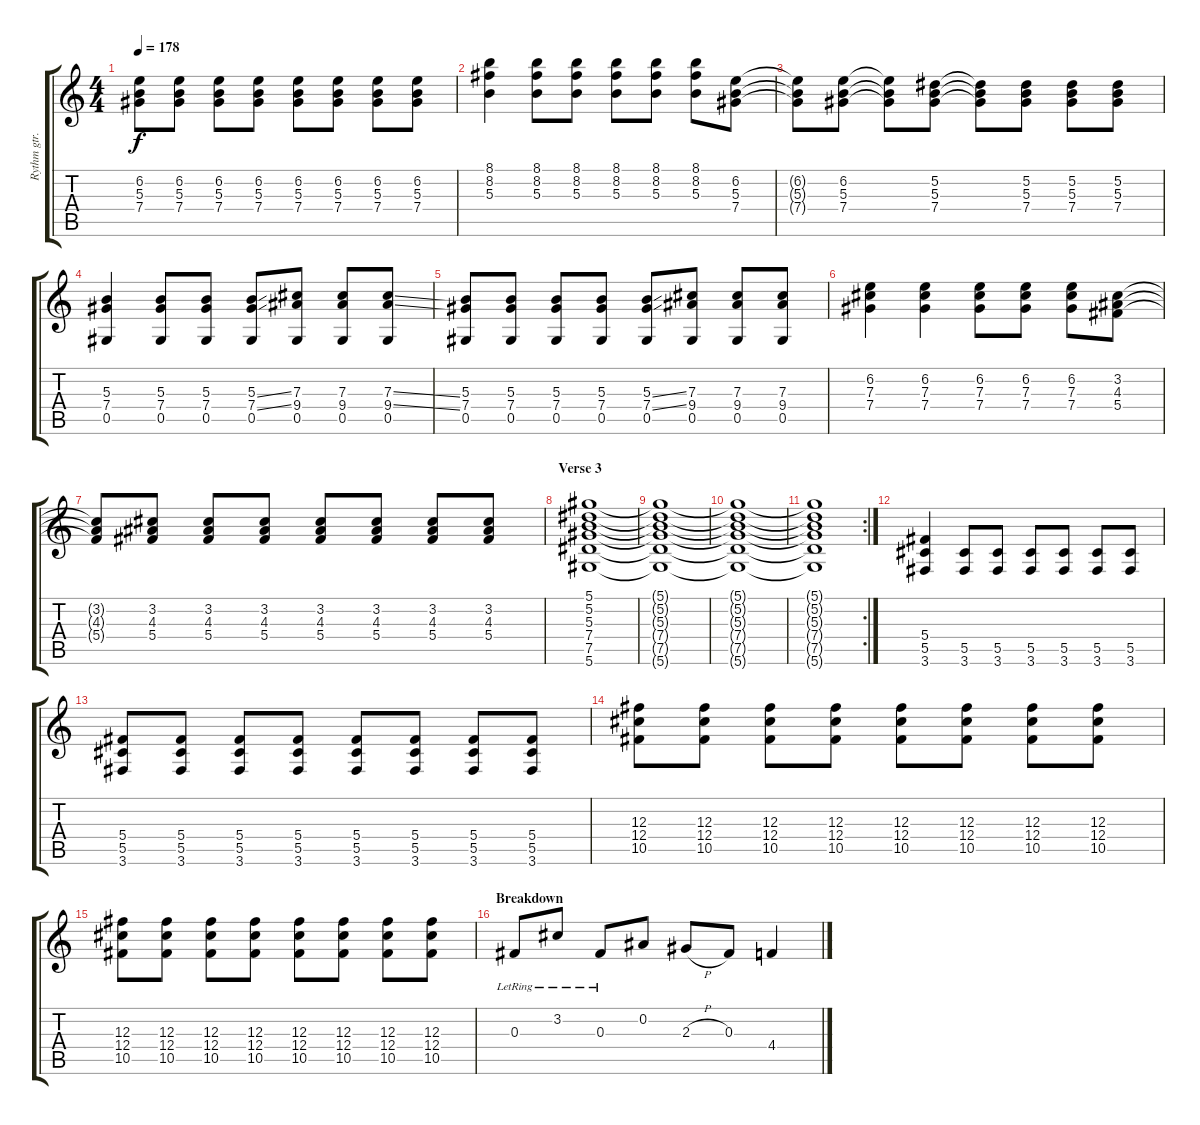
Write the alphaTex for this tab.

\track ("Rythm gtr." "Rythm gtr.") {instrument distortionguitar}
\staff {score tabs}
\tuning (Eb4 Bb3 Gb3 Db3 Ab2 Eb2) {hide}
\ts (4 4)
\tempo 178
\clef g2
\ks c
(6.2{t} 5.3{t} 7.4{t}).8{dy f} (6.2 5.3 7.4).8 (6.2 5.3 7.4).8 (6.2 5.3 7.4).8 (6.2 5.3 7.4).8 (6.2 5.3 7.4).8 (6.2 5.3 7.4).8 (6.2 5.3 7.4).8 |
(8.1 8.2 5.3).4 (8.1 8.2 5.3).8 (8.1 8.2 5.3).8 (8.1 8.2 5.3).8 (8.1 8.2 5.3).8 (8.1 8.2 5.3).8 (6.2 5.3 7.4).8 |
(6.2{t} 5.3{t} 7.4{t}).8 (6.2 5.3 7.4).8 (6.2{t} 5.3{t} 7.4{t}).8 (5.2 5.3 7.4).8 (5.2{t} 5.3{t} 7.4{t}).8 (5.2 5.3 7.4).8 (5.2 5.3 7.4).8 (5.2 5.3 7.4).8 |
(5.3 7.4 0.5).4 (5.3 7.4 0.5).8 (5.3 7.4 0.5).8 (5.3{ss} 7.4{ss} 0.5).8 (7.3 9.4 0.5).8 (7.3 9.4 0.5).8 (7.3{ss} 9.4{ss} 0.5).8 |
(5.3 7.4 0.5).8 (5.3 7.4 0.5).8 (5.3 7.4 0.5).8 (5.3 7.4 0.5).8 (5.3{ss} 7.4{ss} 0.5).8 (7.3 9.4 0.5).8 (7.3 9.4 0.5).8 (7.3 9.4 0.5).8 |
(6.2 7.3 7.4).4 (6.2 7.3 7.4).4 (6.2 7.3 7.4).8 (6.2 7.3 7.4).8 (6.2 7.3 7.4).8 (3.2 4.3 5.4).8 |
(3.2{t} 4.3{t} 5.4{t}).8 (3.2 4.3 5.4).8 (3.2 4.3 5.4).8 (3.2 4.3 5.4).8 (3.2 4.3 5.4).8 (3.2 4.3 5.4).8 (3.2 4.3 5.4).8 (3.2 4.3 5.4).8 |
\section ("" "Verse 3")
(5.1 5.2 5.3 7.4 7.5 5.6).1{volume 0} |
(5.1{t} 5.2{t} 5.3{t} 7.4{t} 7.5{t} 5.6{t}).1 |
(5.1{t} 5.2{t} 5.3{t} 7.4{t} 7.5{t} 5.6{t}).1 |
\rc 2
(5.1{t} 5.2{t} 5.3{t} 7.4{t} 7.5{t} 5.6{t}).1 |
(5.4 5.5 3.6).4{volume 13} (5.5 3.6).8 (5.5 3.6).8 (5.5 3.6).8 (5.5 3.6).8 (5.5 3.6).8 (5.5 3.6).8 |
(5.4 5.5 3.6).8 (5.4 5.5 3.6).8 (5.4 5.5 3.6).8 (5.4 5.5 3.6).8 (5.4 5.5 3.6).8 (5.4 5.5 3.6).8 (5.4 5.5 3.6).8 (5.4 5.5 3.6).8 |
(12.3 12.4 10.5).8 (12.3 12.4 10.5).8 (12.3 12.4 10.5).8 (12.3 12.4 10.5).8 (12.3 12.4 10.5).8 (12.3 12.4 10.5).8 (12.3 12.4 10.5).8 (12.3 12.4 10.5).8 |
(12.3 12.4 10.5).8 (12.3 12.4 10.5).8 (12.3 12.4 10.5).8 (12.3 12.4 10.5).8 (12.3 12.4 10.5).8 (12.3 12.4 10.5).8 (12.3 12.4 10.5).8 (12.3 12.4 10.5).8 |
\section ("" "Breakdown")
0.3{lr}.8{instrument electricguitarclean} 3.2{lr}.8 0.3{lr}.8 0.2.8 2.3{h}.8 0.3.8 4.4.4
